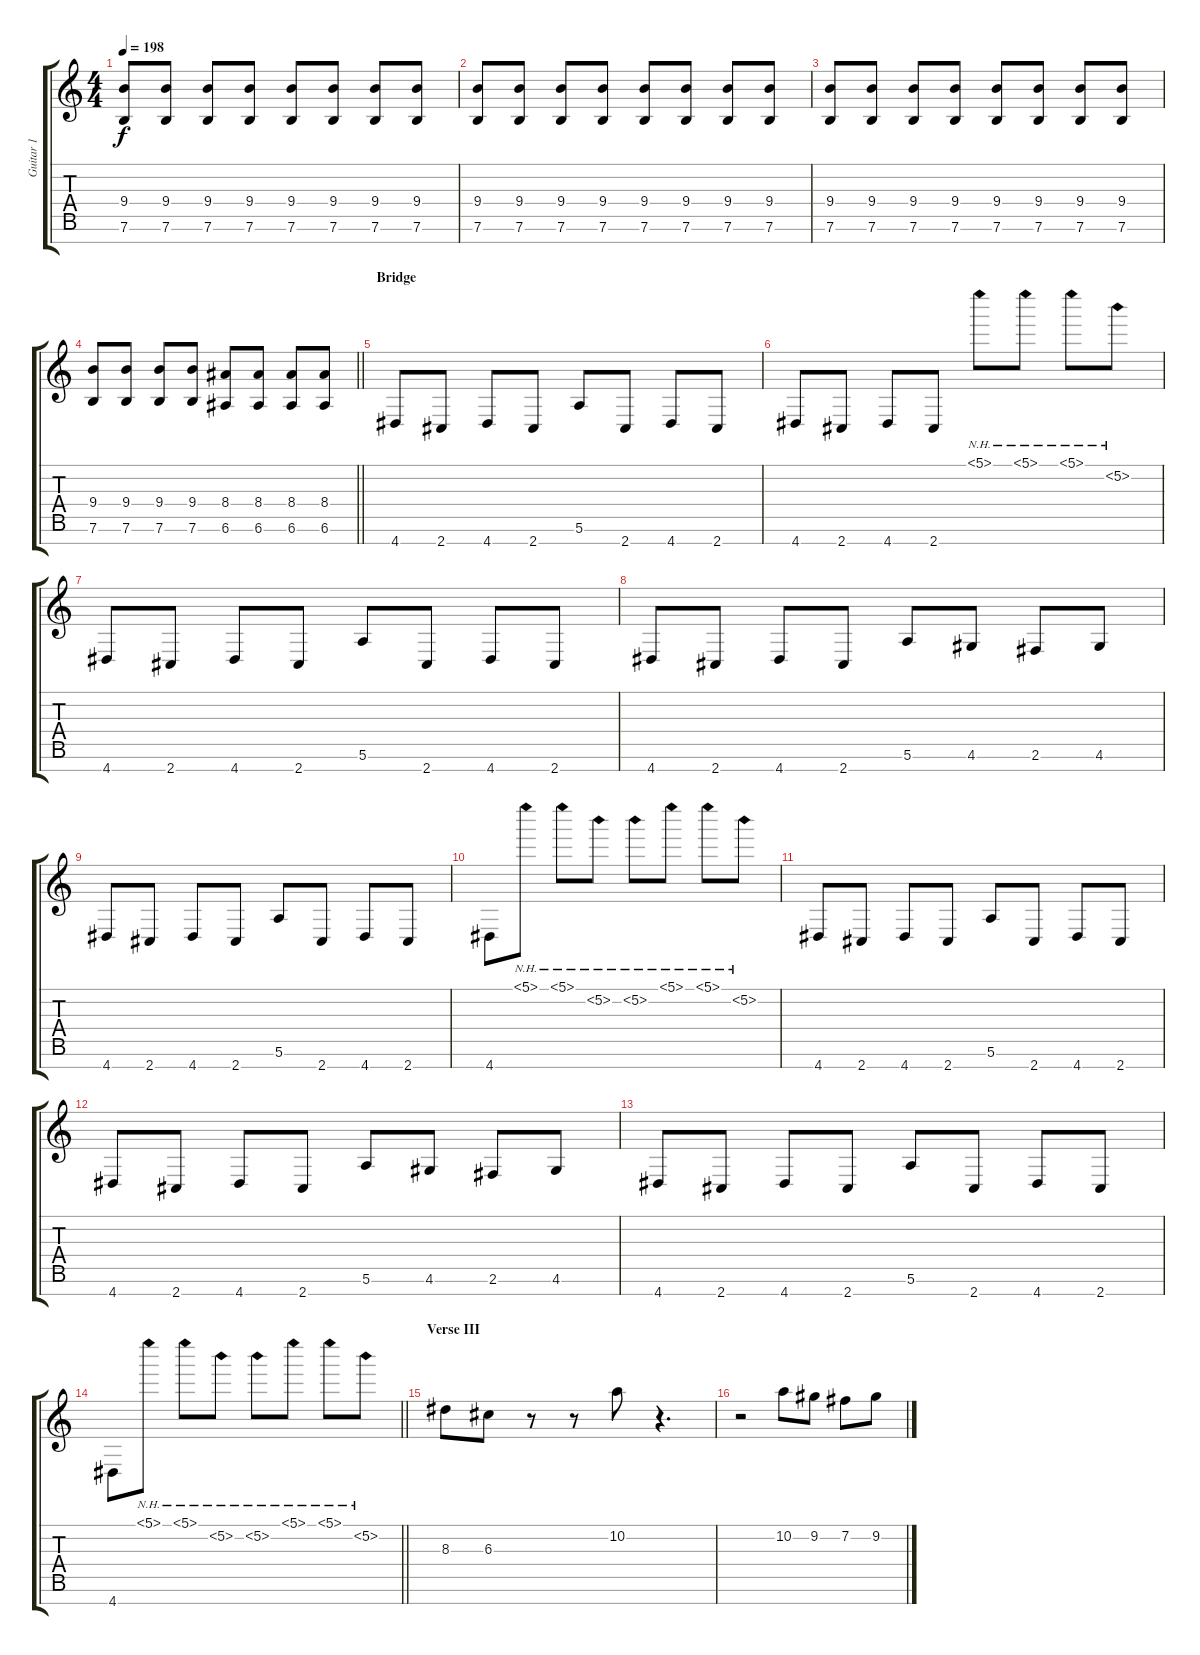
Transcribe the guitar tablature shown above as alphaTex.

\track ("Guitar 1" "Guitar 1") {instrument electricguitarclean}
\staff {score tabs}
\tuning (E4 B3 G3 D3 A2 E2 B1) {hide}
\ts (4 4)
\tempo 198
\clef g2
\ks c
(9.4 7.6).8{dy f} (9.4 7.6).8 (9.4 7.6).8 (9.4 7.6).8 (9.4 7.6).8 (9.4 7.6).8 (9.4 7.6).8 (9.4 7.6).8 |
(9.4 7.6).8 (9.4 7.6).8 (9.4 7.6).8 (9.4 7.6).8 (9.4 7.6).8 (9.4 7.6).8 (9.4 7.6).8 (9.4 7.6).8 |
(9.4 7.6).8 (9.4 7.6).8 (9.4 7.6).8 (9.4 7.6).8 (9.4 7.6).8 (9.4 7.6).8 (9.4 7.6).8 (9.4 7.6).8 |
\barLineRight lightlight
(9.4 7.6).8 (9.4 7.6).8 (9.4 7.6).8 (9.4 7.6).8 (8.4 6.6).8 (8.4 6.6).8 (8.4 6.6).8 (8.4 6.6).8 |
\section ("" "Bridge")
4.7.8 2.7.8 4.7.8 2.7.8 5.6.8 2.7.8 4.7.8 2.7.8 |
4.7.8 2.7.8 4.7.8 2.7.8 5.1{nh}.8 5.1{nh}.8 5.1{nh}.8 5.2{nh}.8 |
4.7.8{instrument distortionguitar} 2.7.8 4.7.8 2.7.8 5.6.8 2.7.8 4.7.8 2.7.8 |
4.7.8 2.7.8 4.7.8 2.7.8 5.6.8 4.6.8 2.6.8 4.6.8 |
4.7.8 2.7.8 4.7.8 2.7.8 5.6.8 2.7.8 4.7.8 2.7.8 |
4.7.8 5.1{nh}.8 5.1{nh}.8 5.2{nh}.8 5.2{nh}.8 5.1{nh}.8 5.1{nh}.8 5.2{nh}.8 |
4.7.8 2.7.8 4.7.8 2.7.8 5.6.8 2.7.8 4.7.8 2.7.8 |
4.7.8 2.7.8 4.7.8 2.7.8 5.6.8 4.6.8 2.6.8 4.6.8 |
4.7.8 2.7.8 4.7.8 2.7.8 5.6.8 2.7.8 4.7.8 2.7.8 |
\barLineRight lightlight
4.7.8 5.1{nh}.8 5.1{nh}.8 5.2{nh}.8 5.2{nh}.8 5.1{nh}.8 5.1{nh}.8 5.2{nh}.8 |
\section ("" "Verse III")
8.3.8{instrument electricguitarclean} 6.3.8 r.8 r.8 10.2.8 r.4{d} |
r.2 10.2.8 9.2.8 7.2.8 9.2.8
